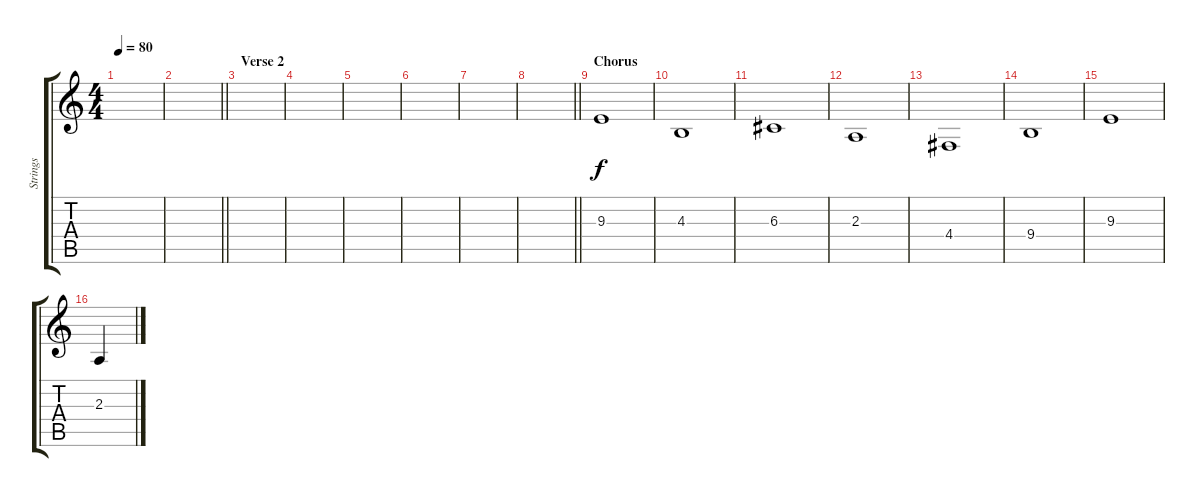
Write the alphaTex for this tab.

\track ("Strings" "Strings") {instrument stringensemble1}
\staff {score tabs}
\tuning (E4 B3 G3 D3 A2 E2) {hide}
\ts (4 4)
\tempo 80
\clef g2
\ks c
|
\barLineRight lightlight
|
\section ("" "Verse 2")
|
|
|
|
|
\barLineRight lightlight
|
\section ("" "Chorus")
9.3.1 |
4.3.1 |
6.3.1 |
2.3.1 |
4.4.1 |
9.4.1 |
9.3.1 |
2.3.4
